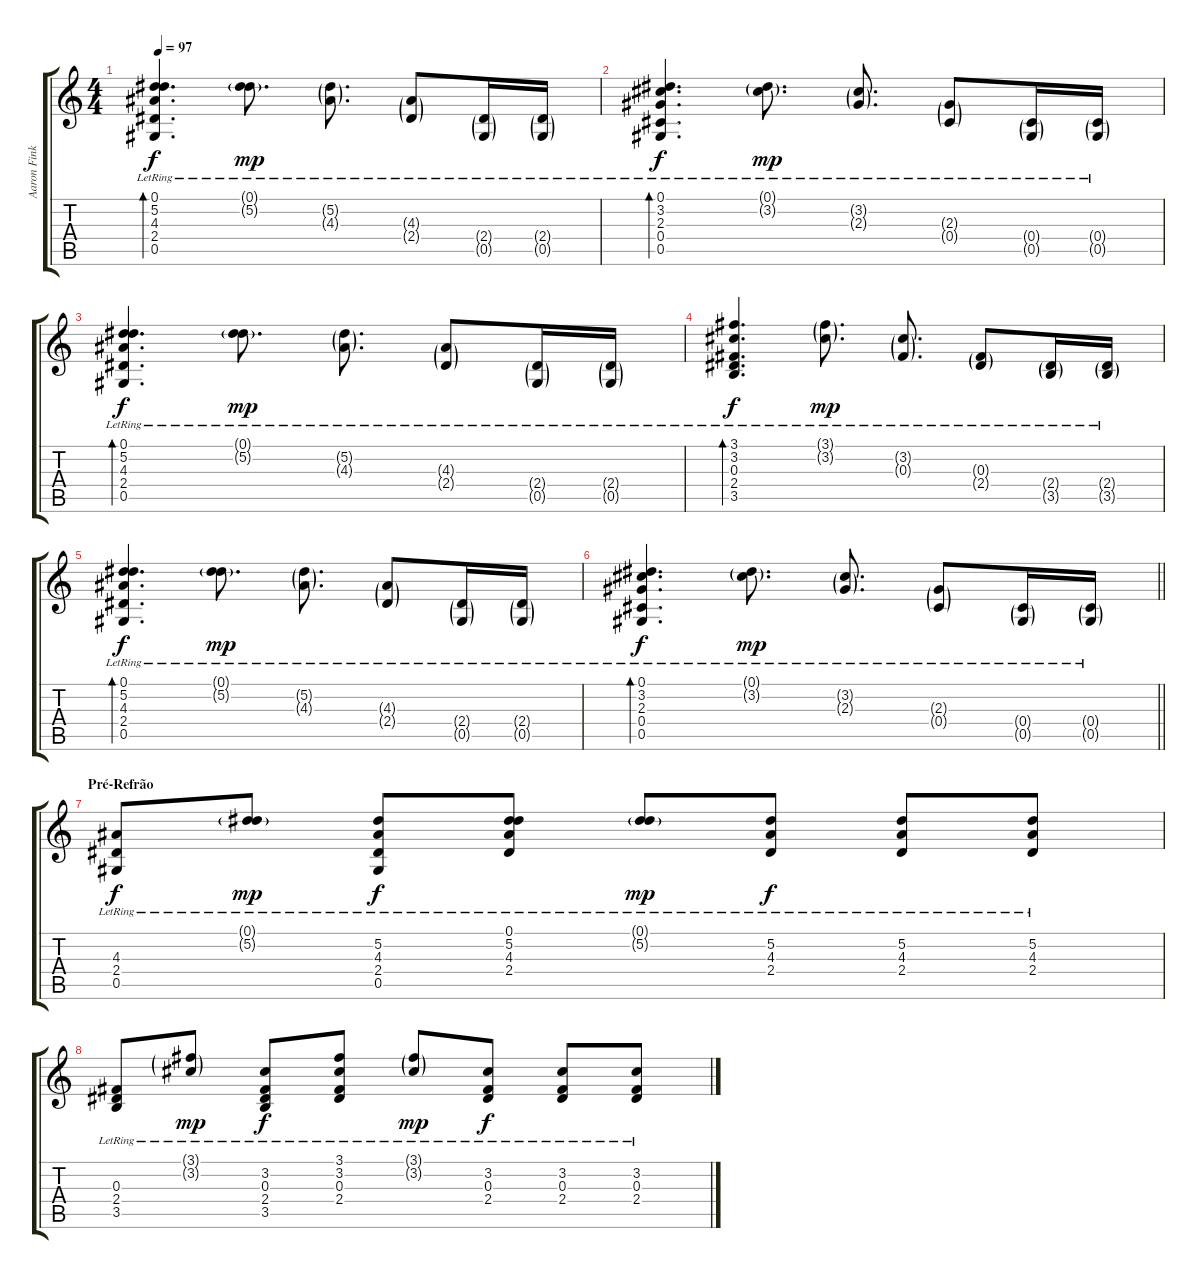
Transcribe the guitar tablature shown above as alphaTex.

\track ("Aaron Fink" "Aaron Fink") {instrument distortionguitar}
\staff {score tabs}
\tuning (Eb4 Bb3 Gb3 Db3 Ab2 Db2) {hide}
\ts (4 4)
\tempo 97
\clef g2
\ks c
(0.1{lr} 5.2{lr} 4.3{lr} 2.4{lr} 0.5{lr}).4{d bd 120 dy f} (0.1{g lr} 5.2{g lr}).8{d dy mp} (5.2{g lr} 4.3{g lr}).8{d} (4.3{g lr} 2.4{g lr}).8 (2.4{g lr} 0.5{g lr}).16 (2.4{g lr} 0.5{g lr}).16 |
(0.1{lr} 3.2{lr} 2.3{lr} 0.4{lr} 0.5{lr}).4{d bd 120 dy f} (0.1{g lr} 3.2{g lr}).8{d dy mp} (3.2{g lr} 2.3{g lr}).8{d} (2.3{g lr} 0.4{g lr}).8 (0.4{g lr} 0.5{g lr}).16 (0.4{g lr} 0.5{g lr}).16 |
(0.1{lr} 5.2{lr} 4.3{lr} 2.4{lr} 0.5{lr}).4{d bd 120 dy f} (0.1{g lr} 5.2{g lr}).8{d dy mp} (5.2{g lr} 4.3{g lr}).8{d} (4.3{g lr} 2.4{g lr}).8 (2.4{g lr} 0.5{g lr}).16 (2.4{g lr} 0.5{g lr}).16 |
(3.1{lr} 3.2{lr} 0.3{lr} 2.4{lr} 3.5{lr}).4{d bd 120 dy f} (3.1{g lr} 3.2{g lr}).8{d dy mp} (3.2{g lr} 0.3{g lr}).8{d} (0.3{g lr} 2.4{g lr}).8 (2.4{g lr} 3.5{g lr}).16 (2.4{g lr} 3.5{g lr}).16 |
(0.1{lr} 5.2{lr} 4.3{lr} 2.4{lr} 0.5{lr}).4{d bd 120 dy f} (0.1{g lr} 5.2{g lr}).8{d dy mp} (5.2{g lr} 4.3{g lr}).8{d} (4.3{g lr} 2.4{g lr}).8 (2.4{g lr} 0.5{g lr}).16 (2.4{g lr} 0.5{g lr}).16 |
\barLineRight lightlight
(0.1{lr} 3.2{lr} 2.3{lr} 0.4{lr} 0.5{lr}).4{d bd 120 dy f} (0.1{g lr} 3.2{g lr}).8{d dy mp} (3.2{g lr} 2.3{g lr}).8{d} (2.3{g lr} 0.4{g lr}).8 (0.4{g lr} 0.5{g lr}).16 (0.4{g lr} 0.5{g lr}).16 |
\section ("" "Pré-Refrão")
(4.3{lr} 2.4{lr} 0.5{lr}).8{dy f} (0.1{g lr} 5.2{g lr}).8{dy mp} (5.2{lr} 4.3{lr} 2.4{lr} 0.5{lr}).8{dy f} (0.1{lr} 5.2{lr} 4.3{lr} 2.4{lr}).8 (0.1{g lr} 5.2{g lr}).8{dy mp} (5.2{lr} 4.3{lr} 2.4{lr}).8{dy f} (5.2{lr} 4.3{lr} 2.4{lr}).8 (5.2{lr} 4.3{lr} 2.4{lr}).8 |
(0.3{lr} 2.4{lr} 3.5{lr}).8 (3.1{g lr} 3.2{g lr}).8{dy mp} (3.2{lr} 0.3{lr} 2.4{lr} 3.5{lr}).8{dy f} (3.1{lr} 3.2{lr} 0.3{lr} 2.4{lr}).8 (3.1{g lr} 3.2{g lr}).8{dy mp} (3.2{lr} 0.3{lr} 2.4{lr}).8{dy f} (3.2{lr} 0.3{lr} 2.4{lr}).8 (3.2{lr} 0.3{lr} 2.4{lr}).8
